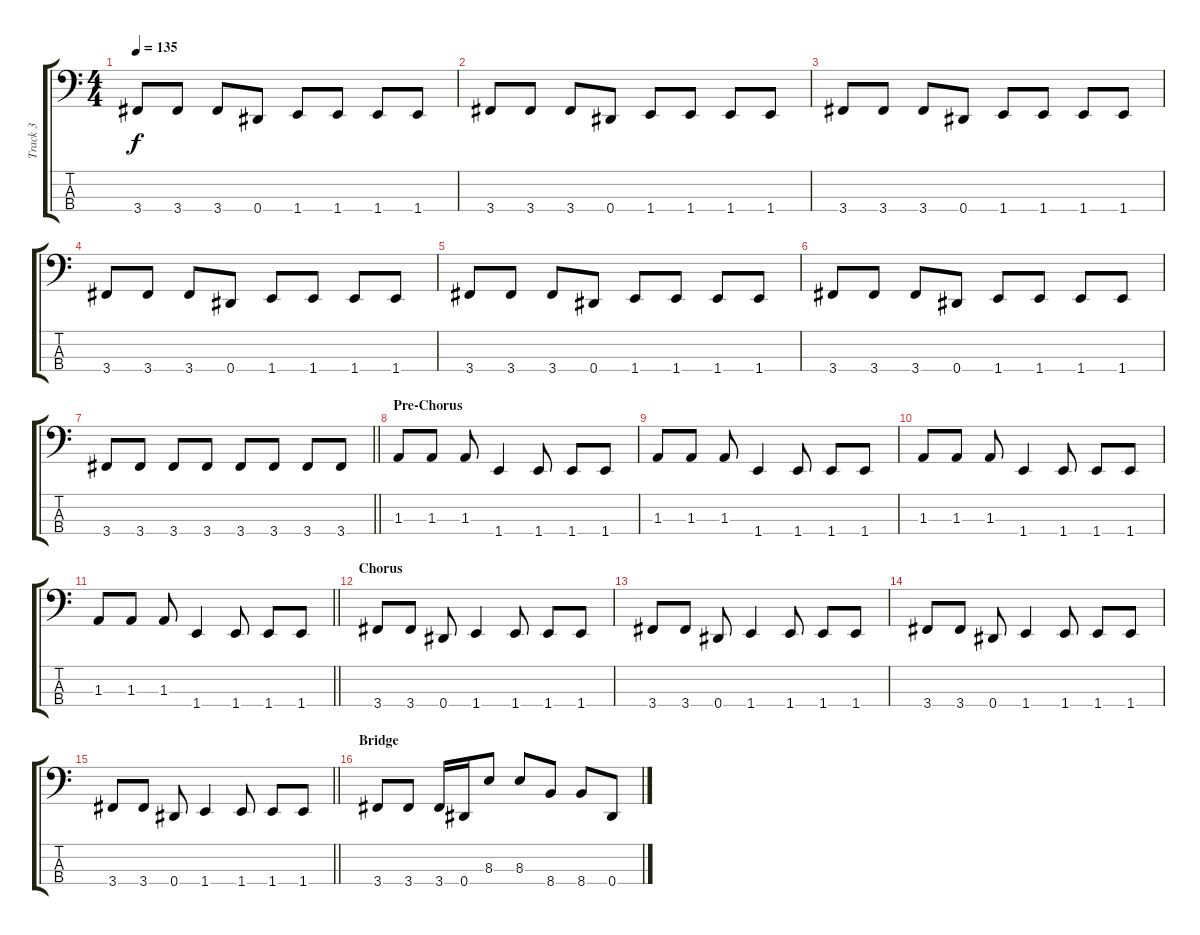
\track ("Track 3" "Track 3") {instrument electricbassfinger}
\staff {score tabs}
\tuning (Gb2 Db2 Ab1 Eb1) {hide}
\ts (4 4)
\tempo 135
\clef f4
\ks c
3.4.8{dy f} 3.4.8 3.4.8 0.4.8 1.4.8 1.4.8 1.4.8 1.4.8 |
3.4.8 3.4.8 3.4.8 0.4.8 1.4.8 1.4.8 1.4.8 1.4.8 |
3.4.8 3.4.8 3.4.8 0.4.8 1.4.8 1.4.8 1.4.8 1.4.8 |
3.4.8 3.4.8 3.4.8 0.4.8 1.4.8 1.4.8 1.4.8 1.4.8 |
3.4.8 3.4.8 3.4.8 0.4.8 1.4.8 1.4.8 1.4.8 1.4.8 |
3.4.8 3.4.8 3.4.8 0.4.8 1.4.8 1.4.8 1.4.8 1.4.8 |
\barLineRight lightlight
3.4.8 3.4.8 3.4.8 3.4.8 3.4.8 3.4.8 3.4.8 3.4.8 |
\section ("" "Pre-Chorus")
1.3.8 1.3.8 1.3.8 1.4.4 1.4.8 1.4.8 1.4.8 |
1.3.8 1.3.8 1.3.8 1.4.4 1.4.8 1.4.8 1.4.8 |
1.3.8 1.3.8 1.3.8 1.4.4 1.4.8 1.4.8 1.4.8 |
\barLineRight lightlight
1.3.8 1.3.8 1.3.8 1.4.4 1.4.8 1.4.8 1.4.8 |
\section ("" "Chorus")
3.4.8 3.4.8 0.4.8 1.4.4 1.4.8 1.4.8 1.4.8 |
3.4.8 3.4.8 0.4.8 1.4.4 1.4.8 1.4.8 1.4.8 |
3.4.8 3.4.8 0.4.8 1.4.4 1.4.8 1.4.8 1.4.8 |
\barLineRight lightlight
3.4.8 3.4.8 0.4.8 1.4.4 1.4.8 1.4.8 1.4.8 |
\section ("" "Bridge")
3.4.8 3.4.8 3.4.16 0.4.16 8.3.8 8.3.8 8.4.8 8.4.8 0.4.8
